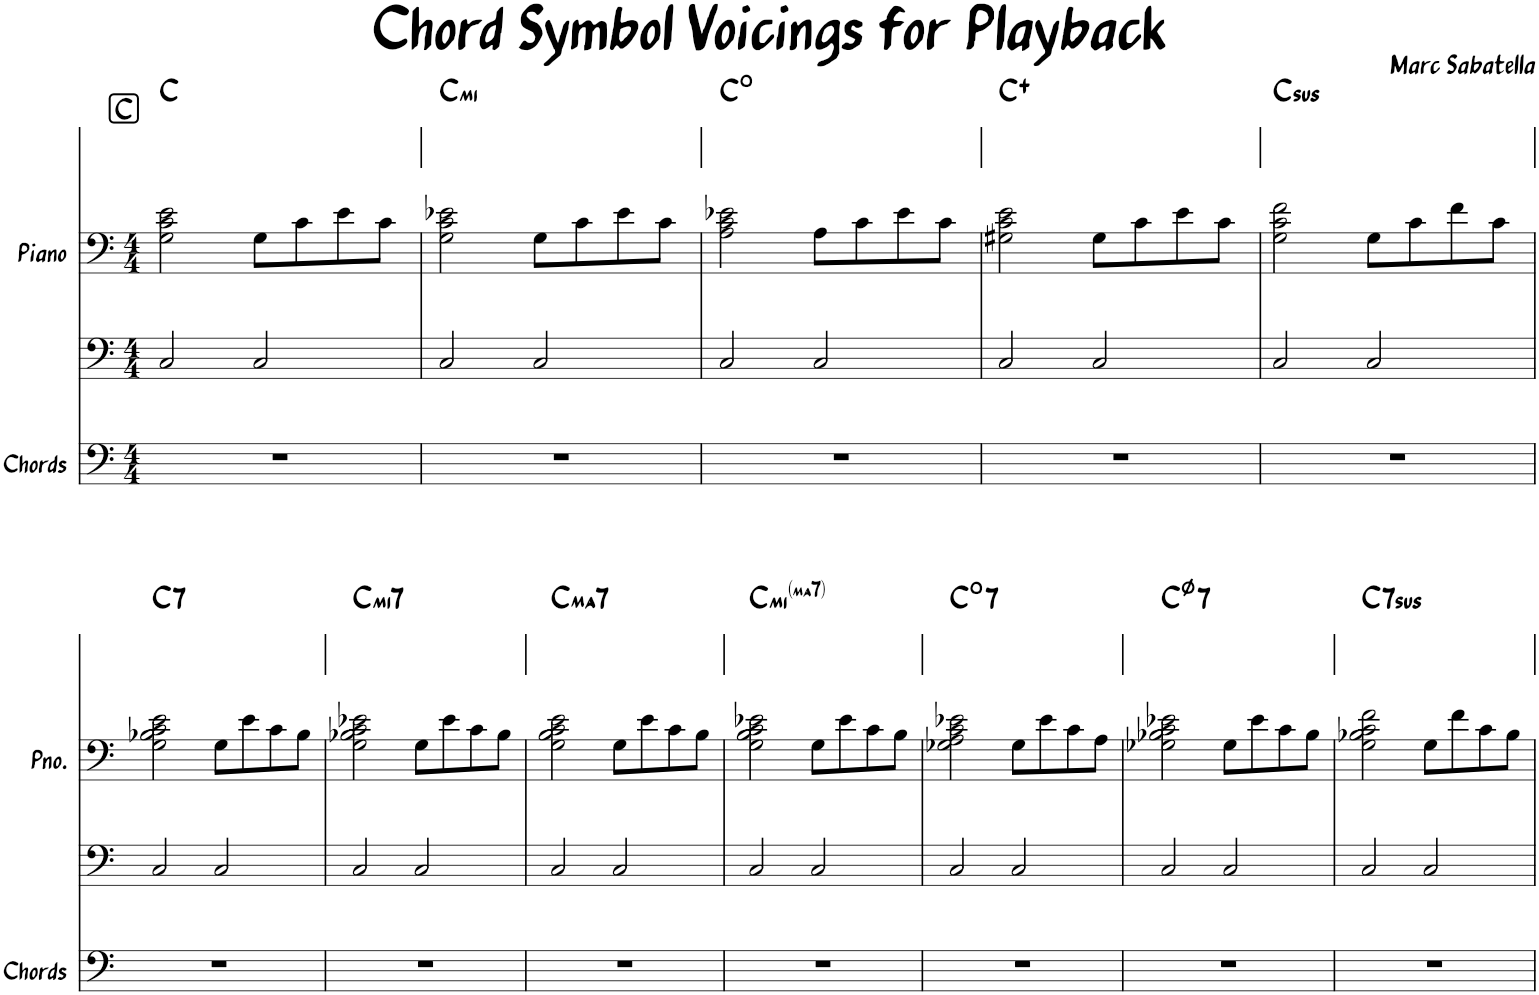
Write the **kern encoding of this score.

**kern	**kern	**kern	**kern	**harte
*part2	*part1	*part1	*part1	*part1
*staff4	*staff3	*staff2	*staff1	*
*I"Chords	*I"Piano	*	*	*
*I'Chords	*I'Pno.	*	*	*
*	*	*	*stria5	*
*clefF4	*clefF4	*clefF4	*clefG2	*
*k[]	*k[]	*k[]	*k[]	*
*M4/4	*M4/4	*M4/4	*M4/4	*
!!LO:REH:place=s1:a:rj:fs=14:t=C
=1	=1	=1	=1	=1
1r	2C/	2G\ 2c\ 2e\	1ryy	C:maj
.	2C/	8G\L	.	.
.	.	8c\	.	.
.	.	8e\	.	.
.	.	8c\J	.	.
=2	=2	=2	=2	=2
!	!	!	!	!LO:H:kt=mi
1r	2C/	2G\ 2c\ 2e-X\	1ryy	C:min
.	2C/	8G\L	.	.
.	.	8c\	.	.
.	.	8e-\	.	.
.	.	8c\J	.	.
=3	=3	=3	=3	=3
1r	2C/	2A\ 2c\ 2e-X\	1ryy	C:dim
.	2C/	8A\L	.	.
.	.	8c\	.	.
.	.	8e-\	.	.
.	.	8c\J	.	.
=4	=4	=4	=4	=4
1r	2C/	2G#X\ 2c\ 2e\	1ryy	C:aug
.	2C/	8G#\L	.	.
.	.	8c\	.	.
.	.	8e\	.	.
.	.	8c\J	.	.
=5	=5	=5	=5	=5
!	!	!	!	!LO:H:kt=sus
1r	2C/	2G\ 2c\ 2f\	1ryy	C:sus4
.	2C/	8G\L	.	.
.	.	8c\	.	.
.	.	8f\	.	.
.	.	8c\J	.	.
!!LO:LB:g=z
=6	=6	=6	=6	=6
!	!	!	!	!LO:H:kt=7
1r	2C/	2G\ 2B-X\ 2c\ 2e\	1ryy	C:7
.	2C/	8G\L	.	.
.	.	8e\	.	.
.	.	8c\	.	.
.	.	8B-\J	.	.
=7	=7	=7	=7	=7
!	!	!	!	!LO:H:kt=mi7
1r	2C/	2G\ 2B-X\ 2c\ 2e-X\	1ryy	C:min7
.	2C/	8G\L	.	.
.	.	8e-\	.	.
.	.	8c\	.	.
.	.	8B-\J	.	.
=8	=8	=8	=8	=8
!	!	!	!	!LO:H:kt=ma7
1r	2C/	2G\ 2B\ 2c\ 2e\	1ryy	C:maj7
.	2C/	8G\L	.	.
.	.	8e\	.	.
.	.	8c\	.	.
.	.	8B\J	.	.
=9	=9	=9	=9	=9
!	!	!	!	!LO:H:kt=mima7
1r	2C/	2G\ 2B\ 2c\ 2e-X\	1ryy	C:minmaj7
.	2C/	8G\L	.	.
.	.	8e-\	.	.
.	.	8c\	.	.
.	.	8B\J	.	.
=10	=10	=10	=10	=10
!	!	!	!	!LO:H:kt=7
1r	2C/	2G-X\ 2A\ 2c\ 2e-X\	1ryy	C:dim7
.	2C/	8G-\L	.	.
.	.	8e-\	.	.
.	.	8c\	.	.
.	.	8A\J	.	.
=11	=11	=11	=11	=11
!	!	!	!	!LO:H:kt=7
1r	2C/	2G-X\ 2B-X\ 2c\ 2e-X\	1ryy	C:hdim7
.	2C/	8G-\L	.	.
.	.	8e-\	.	.
.	.	8c\	.	.
.	.	8B-\J	.	.
=12	=12	=12	=12	=12
!	!	!	!	!LO:H:kt=7sus
1r	2C/	2G\ 2B-X\ 2c\ 2f\	1ryy	C:sus4(7)
.	2C/	8G\L	.	.
.	.	8f\	.	.
.	.	8c\	.	.
.	.	8B-\J	.	.
=	=	=	=	=
*-	*-	*-	*-	*-
